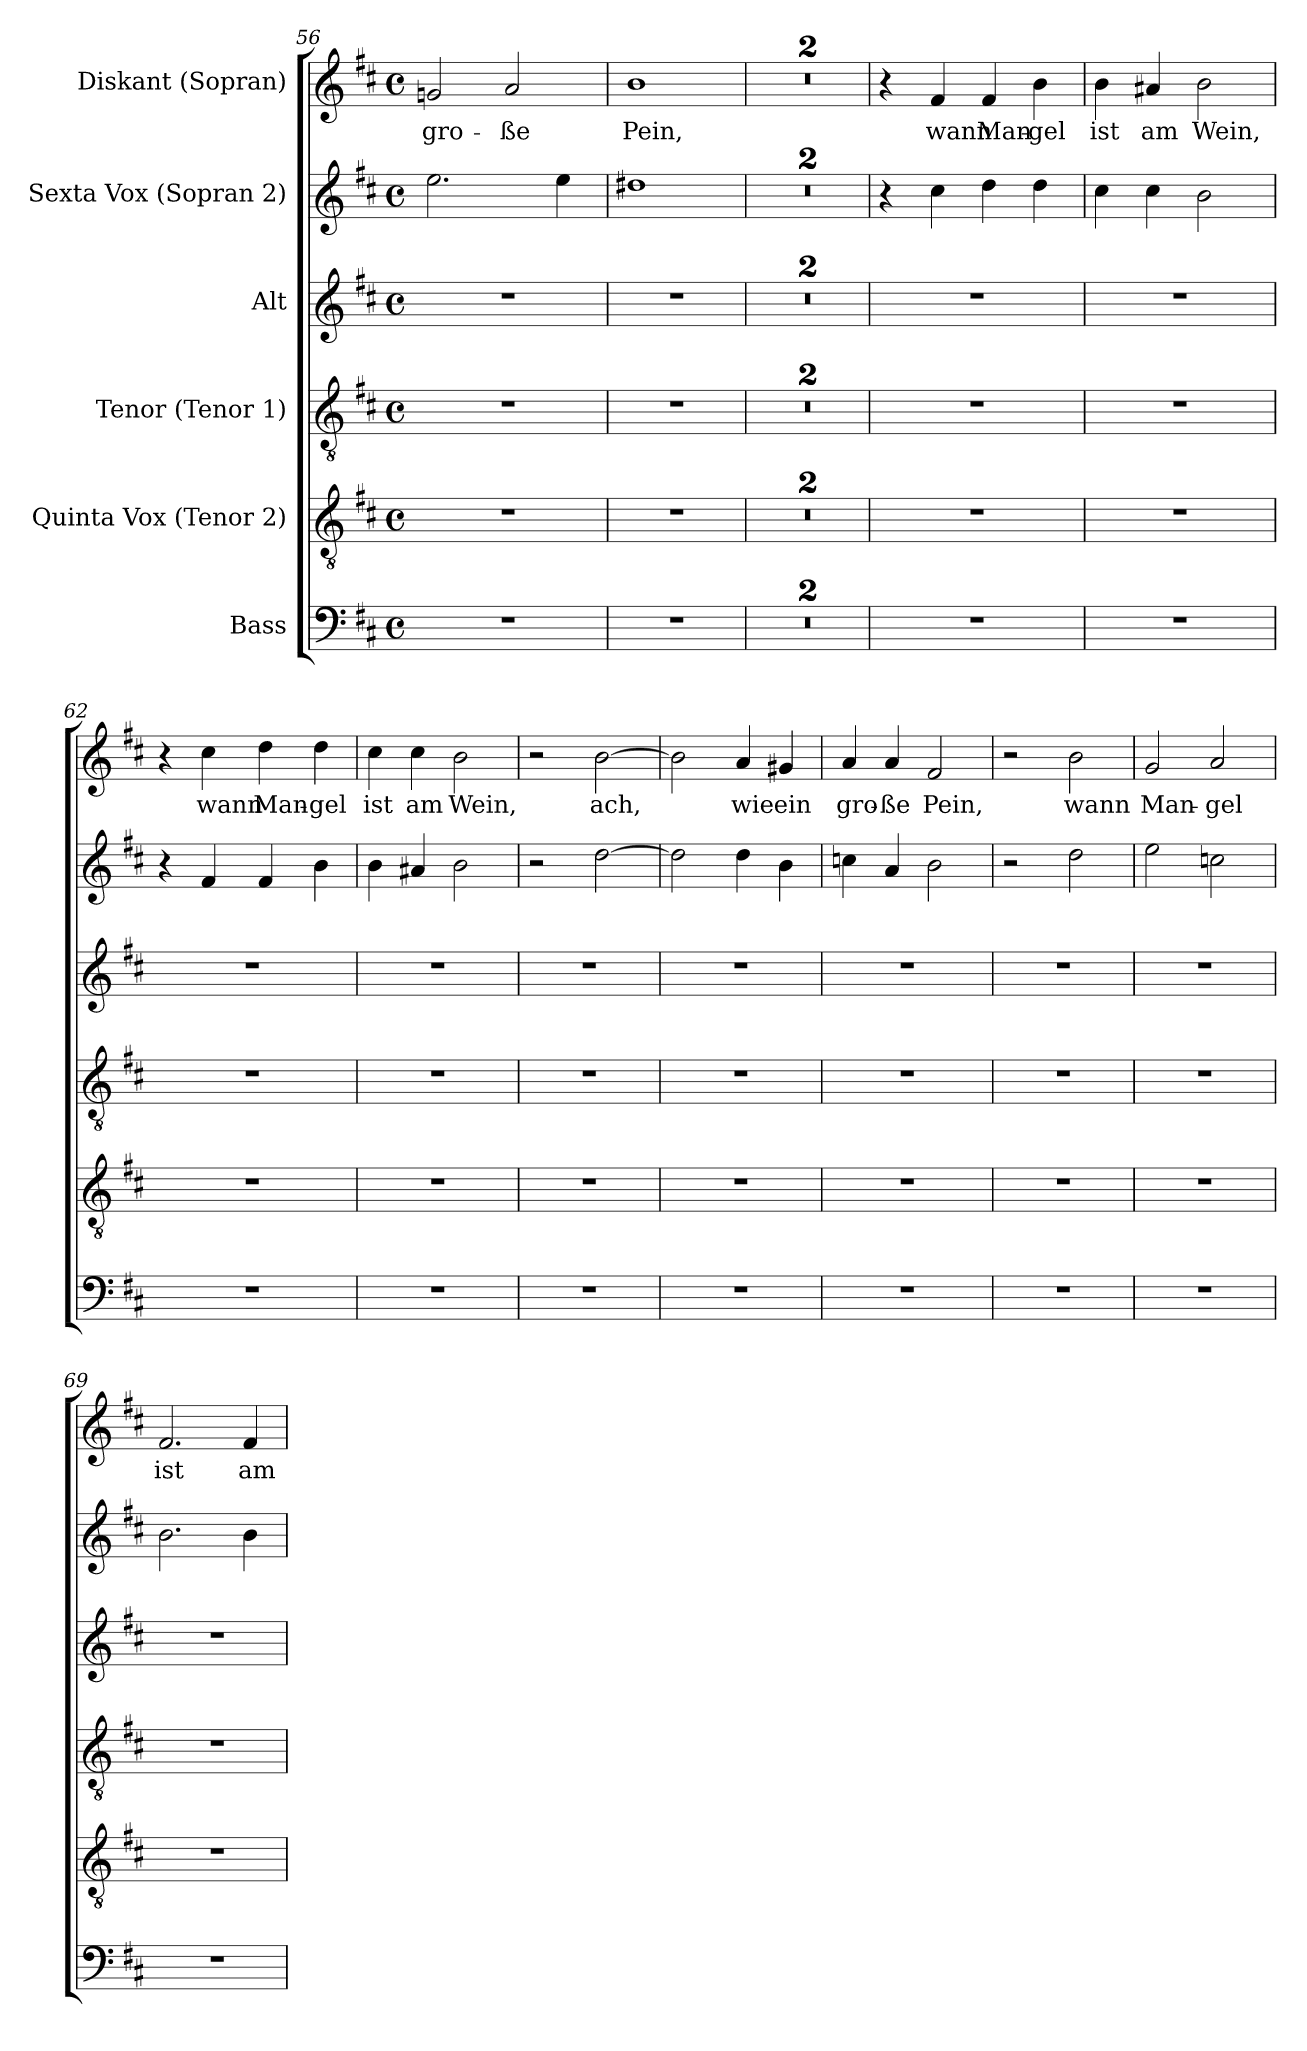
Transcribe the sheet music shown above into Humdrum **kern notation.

**kern	**kern	**kern	**kern	**kern	**kern	**text
*part6	*part5	*part4	*part3	*part2	*part1	*part1
*staff6	*staff5	*staff4	*staff3	*staff2	*staff1	*staff1
*I"Bass	*I"Quinta Vox (Tenor 2)	*I"Tenor (Tenor 1)	*I"Alt	*I"Sexta Vox (Sopran 2)	*I"Diskant (Sopran)	*
*clefF4	*clefGv2	*clefGv2	*clefG2	*clefG2	*clefG2	*
*k[f#c#]	*k[f#c#]	*k[f#c#]	*k[f#c#]	*k[f#c#]	*k[f#c#]	*
*M4/4	*M4/4	*M4/4	*M4/4	*M4/4	*M4/4	*
*met(c)	*met(c)	*met(c)	*met(c)	*met(c)	*met(c)	*
=56	=56	=56	=56	=56	=56	=56
!	!	!	!	!	!	!LO:LY:b
1r	1r	1r	1r	2.ee\	2gn/	gro-
!	!	!	!	!	!	!LO:LY:b
.	.	.	.	.	2a/	ße
.	.	.	.	4ee\	.	.
=57	=57	=57	=57	=57	=57	=57
!	!	!	!	!	!	!LO:LY:b
1r	1r	1r	1r	1dd#X	1b	Pein,
!!LO:LB:g=z
=58	=58	=58	=58	=58	=58	=58
1r	1r	1r	1r	1r	1r	.
=59	=59	=59	=59	=59	=59	=59
1r	1r	1r	1r	1r	1r	.
=60	=60	=60	=60	=60	=60	=60
1r	1r	1r	1r	4r	4r	.
!	!	!	!	!	!	!LO:LY:b
.	.	.	.	4cc#\	4f#/	wann
!	!	!	!	!	!	!LO:LY:b
.	.	.	.	4dd\	4f#/	Man-
!	!	!	!	!	!	!LO:LY:b
.	.	.	.	4dd\	4b\	gel
=61	=61	=61	=61	=61	=61	=61
!	!	!	!	!	!	!LO:LY:b
1r	1r	1r	1r	4cc#\	4b\	ist
!	!	!	!	!	!	!LO:LY:b
.	.	.	.	4cc#\	4a#X/	am
!	!	!	!	!	!	!LO:LY:b
.	.	.	.	2b\	2b\	Wein,
=62	=62	=62	=62	=62	=62	=62
1r	1r	1r	1r	4r	4r	.
!	!	!	!	!	!	!LO:LY:b
.	.	.	.	4f#/	4cc#\	wann
!	!	!	!	!	!	!LO:LY:b
.	.	.	.	4f#/	4dd\	Man-
!	!	!	!	!	!	!LO:LY:b
.	.	.	.	4b\	4dd\	gel
=63	=63	=63	=63	=63	=63	=63
!	!	!	!	!	!	!LO:LY:b
1r	1r	1r	1r	4b\	4cc#\	ist
!	!	!	!	!	!	!LO:LY:b
.	.	.	.	4a#X/	4cc#\	am
!	!	!	!	!	!	!LO:LY:b
.	.	.	.	2b\	2b\	Wein,
!!LO:LB:g=z
=64	=64	=64	=64	=64	=64	=64
1r	1r	1r	1r	2r	2r	.
!	!	!	!	!	!	!LO:LY:b
.	.	.	.	[2dd\	[2b\	ach,
=65	=65	=65	=65	=65	=65	=65
1r	1r	1r	1r	2dd\]	2b\]	.
!	!	!	!	!	!	!LO:LY:b
.	.	.	.	4dd\	4a/	wie
!	!	!	!	!	!	!LO:LY:b
.	.	.	.	4b\	4g#X/	ein
=66	=66	=66	=66	=66	=66	=66
!	!	!	!	!	!	!LO:LY:b
1r	1r	1r	1r	4ccn\	4a/	gro-
!	!	!	!	!	!	!LO:LY:b
.	.	.	.	4a/	4a/	ße
!	!	!	!	!	!	!LO:LY:b
.	.	.	.	2b\	2f#/	Pein,
=67	=67	=67	=67	=67	=67	=67
1r	1r	1r	1r	2r	2r	.
!	!	!	!	!	!	!LO:LY:b
.	.	.	.	2dd\	2b\	wann
=68	=68	=68	=68	=68	=68	=68
!	!	!	!	!	!	!LO:LY:b
1r	1r	1r	1r	2ee\	2g/	Man-
!	!	!	!	!	!	!LO:LY:b
.	.	.	.	2ccn\	2a/	gel
=69	=69	=69	=69	=69	=69	=69
!	!	!	!	!	!	!LO:LY:b
1r	1r	1r	1r	2.b\	2.f#/	ist
!	!	!	!	!	!	!LO:LY:b
.	.	.	.	4b\	4f#/	am
=	=	=	=	=	=	=
*-	*-	*-	*-	*-	*-	*-
